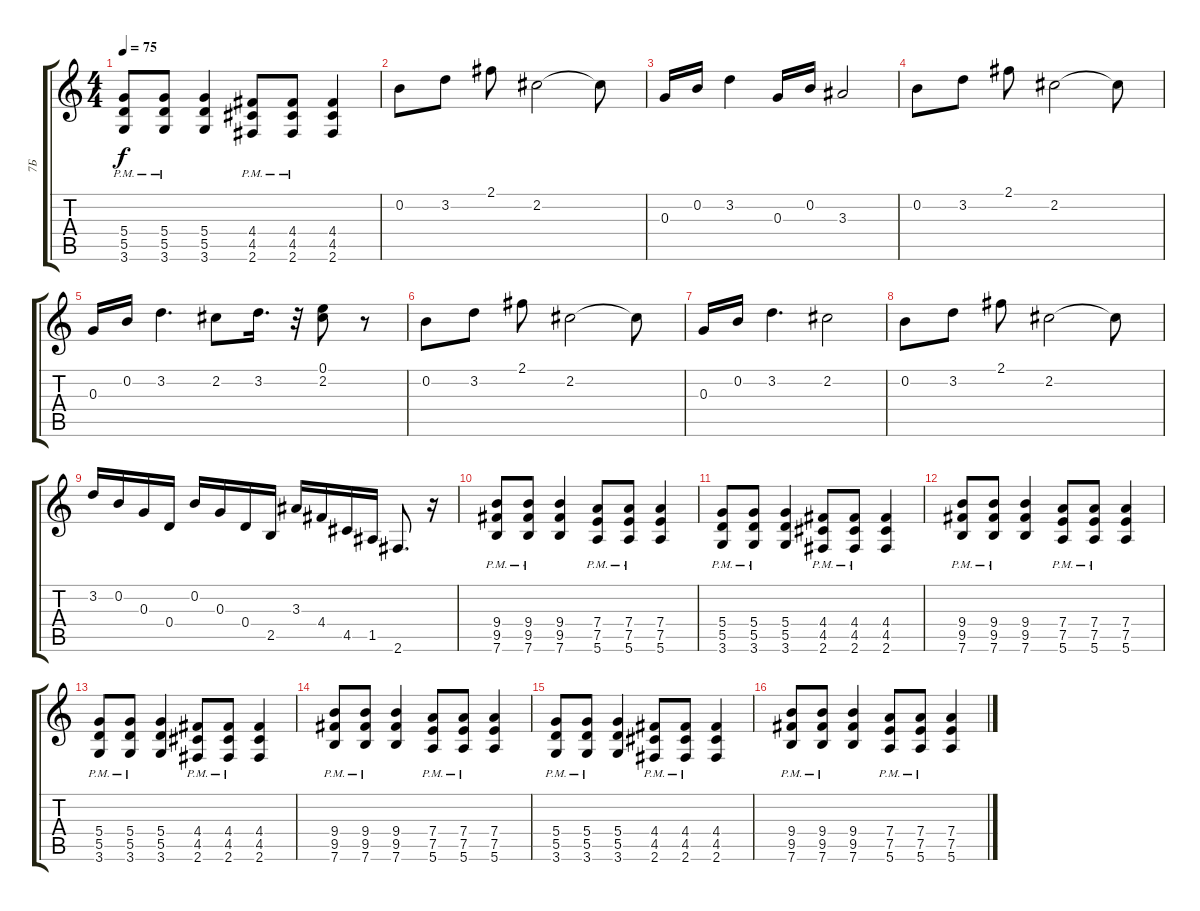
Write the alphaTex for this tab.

\track ("7Б" "7Б") {instrument distortionguitar}
\staff {score tabs}
\tuning (E4 B3 G3 D3 A2 E2) {hide}
\ts (4 4)
\tempo 75
\clef g2
\ks c
(5.4{pm} 5.5{pm} 3.6{pm}).8{dy f} (5.4{pm} 5.5{pm} 3.6{pm}).8 (5.4 5.5 3.6).4 (4.4{pm} 4.5{pm} 2.6{pm}).8 (4.4{pm} 4.5{pm} 2.6{pm}).8 (4.4 4.5 2.6).4 |
0.2.8 3.2.8 2.1.8 2.2.2 2.2{t}.8 |
0.3.16 0.2.16 3.2.4 0.3.16 0.2.16 3.3.2 |
0.2.8 3.2.8 2.1.8 2.2.2 2.2{t}.8 |
0.3.16 0.2.16 3.2.4{d} 2.2.8 3.2.16{d} r.32 (0.1 2.2).8 r.8 |
0.2.8 3.2.8 2.1.8 2.2.2 2.2{t}.8 |
0.3.16 0.2.16 3.2.4{d} 2.2.2 |
0.2.8 3.2.8 2.1.8 2.2.2 2.2{t}.8 |
3.2.16 0.2.16 0.3.16 0.4.16 0.2.16 0.3.16 0.4.16 2.5.16 3.3.16 4.4.16 4.5.16 1.5.16 2.6.8{d} r.16 |
(9.4{pm} 9.5{pm} 7.6{pm}).8{instrument distortionguitar} (9.4{pm} 9.5{pm} 7.6{pm}).8 (9.4 9.5 7.6).4 (7.4{pm} 7.5{pm} 5.6{pm}).8 (7.4{pm} 7.5{pm} 5.6{pm}).8 (7.4 7.5 5.6).4 |
(5.4{pm} 5.5{pm} 3.6{pm}).8 (5.4{pm} 5.5{pm} 3.6{pm}).8 (5.4 5.5 3.6).4 (4.4{pm} 4.5{pm} 2.6{pm}).8 (4.4{pm} 4.5{pm} 2.6{pm}).8 (4.4 4.5 2.6).4 |
(9.4{pm} 9.5{pm} 7.6{pm}).8{instrument distortionguitar} (9.4{pm} 9.5{pm} 7.6{pm}).8 (9.4 9.5 7.6).4 (7.4{pm} 7.5{pm} 5.6{pm}).8 (7.4{pm} 7.5{pm} 5.6{pm}).8 (7.4 7.5 5.6).4 |
(5.4{pm} 5.5{pm} 3.6{pm}).8 (5.4{pm} 5.5{pm} 3.6{pm}).8 (5.4 5.5 3.6).4 (4.4{pm} 4.5{pm} 2.6{pm}).8 (4.4{pm} 4.5{pm} 2.6{pm}).8 (4.4 4.5 2.6).4 |
(9.4{pm} 9.5{pm} 7.6{pm}).8{instrument distortionguitar} (9.4{pm} 9.5{pm} 7.6{pm}).8 (9.4 9.5 7.6).4 (7.4{pm} 7.5{pm} 5.6{pm}).8 (7.4{pm} 7.5{pm} 5.6{pm}).8 (7.4 7.5 5.6).4 |
(5.4{pm} 5.5{pm} 3.6{pm}).8 (5.4{pm} 5.5{pm} 3.6{pm}).8 (5.4 5.5 3.6).4 (4.4{pm} 4.5{pm} 2.6{pm}).8 (4.4{pm} 4.5{pm} 2.6{pm}).8 (4.4 4.5 2.6).4 |
(9.4{pm} 9.5{pm} 7.6{pm}).8{instrument distortionguitar} (9.4{pm} 9.5{pm} 7.6{pm}).8 (9.4 9.5 7.6).4 (7.4{pm} 7.5{pm} 5.6{pm}).8 (7.4{pm} 7.5{pm} 5.6{pm}).8 (7.4 7.5 5.6).4
